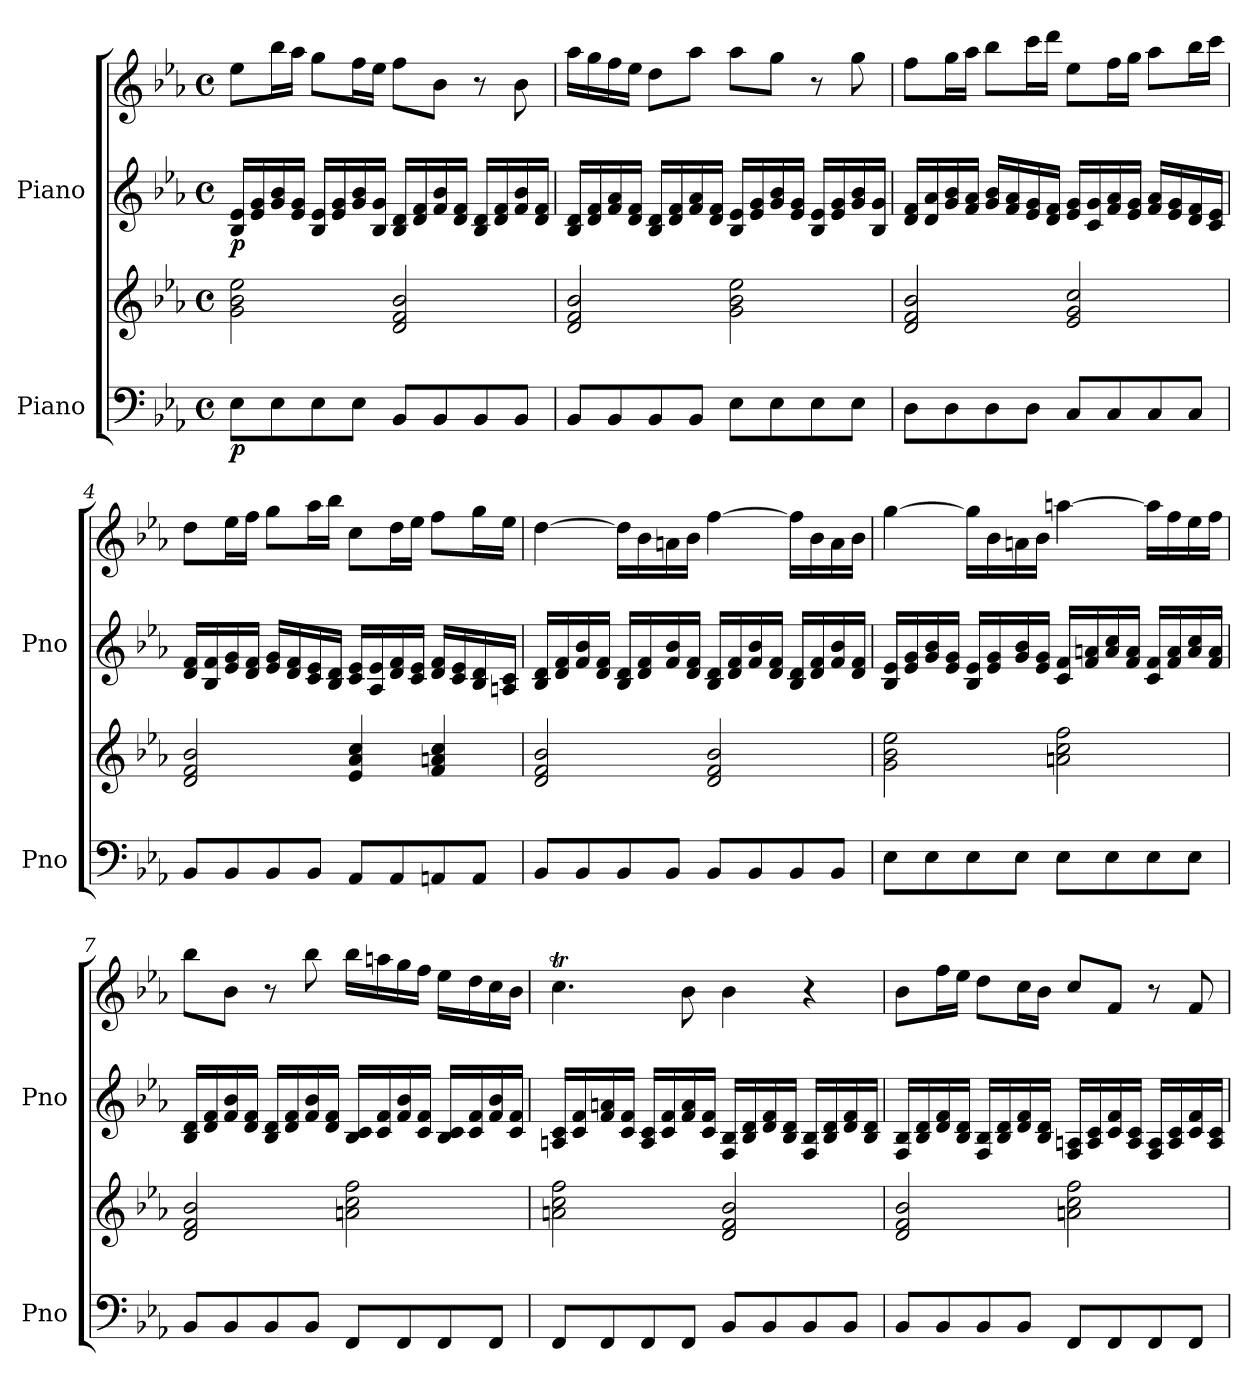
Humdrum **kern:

**kern	**kern	**dynam	**kern	**kern	**dynam
*part2	*part2	*part2	*part1	*part1	*part1
*staff4	*staff3	*staff3/4	*staff2	*staff1	*staff1/2
*I"Piano	*	*	*I"Piano	*	*
*I'Pno	*	*	*I'Pno	*	*
*clefF4	*clefG2	*	*clefG2	*clefG2	*
*k[b-e-a-]	*k[b-e-a-]	*	*k[b-e-a-]	*k[b-e-a-]	*
*M4/4	*M4/4	*	*M4/4	*M4/4	*
*met(c)	*met(c)	*	*met(c)	*met(c)	*
*MM45	*MM45	*	*MM45	*MM45	*
=1	=1	=1	=1	=1	=1
!	!	!LO:DY:b=2	!	!	!LO:DY:b=2
8E-\L	2g\ 2b-\ 2ee-\	p	16B-/ 16e-/LL	8ee-\L	p
.	.	.	16e-/ 16g/	.	.
8E-\	.	.	16g/ 16b-/	16bb-\L	.
.	.	.	16e-/ 16g/JJ	16aa-\JJ	.
8E-\	.	.	16B-/ 16e-/LL	8gg\L	.
.	.	.	16e-/ 16g/	.	.
8E-\J	.	.	16g/ 16b-/	16ff\L	.
.	.	.	16B-/ 16g/JJ	16ee-\JJ	.
8BB-/L	2d/ 2f/ 2b-/	.	16B-/ 16d/LL	8ff\L	.
.	.	.	16d/ 16f/	.	.
8BB-/	.	.	16f/ 16b-/	8b-\J	.
.	.	.	16d/ 16f/JJ	.	.
8BB-/	.	.	16B-/ 16d/LL	8r	.
.	.	.	16d/ 16f/	.	.
8BB-/J	.	.	16f/ 16b-/	8b-\	.
.	.	.	16d/ 16f/JJ	.	.
=2	=2	=2	=2	=2	=2
8BB-/L	2d/ 2f/ 2b-/	.	16B-/ 16d/LL	16aa-\LL	.
.	.	.	16d/ 16f/	16gg\	.
8BB-/	.	.	16f/ 16a-/	16ff\	.
.	.	.	16d/ 16f/JJ	16ee-\JJ	.
8BB-/	.	.	16B-/ 16d/LL	8dd\L	.
.	.	.	16d/ 16f/	.	.
8BB-/J	.	.	16f/ 16a-/	8aa-\J	.
.	.	.	16d/ 16f/JJ	.	.
8E-\L	2g\ 2b-\ 2ee-\	.	16B-/ 16e-/LL	8aa-\L	.
.	.	.	16e-/ 16g/	.	.
8E-\	.	.	16g/ 16b-/	8gg\J	.
.	.	.	16e-/ 16g/JJ	.	.
8E-\	.	.	16B-/ 16e-/LL	8r	.
.	.	.	16e-/ 16g/	.	.
8E-\J	.	.	16g/ 16b-/	8gg\	.
.	.	.	16B-/ 16g/JJ	.	.
!!LO:LB:g=z
=3	=3	=3	=3	=3	=3
8D\L	2d/ 2f/ 2b-/	.	16d/ 16f/LL	8ff\L	.
.	.	.	16d/ 16a-/	.	.
8D\	.	.	16g/ 16b-/	16gg\L	.
.	.	.	16f/ 16a-/JJ	16aa-\JJ	.
8D\	.	.	16g/ 16b-/LL	8bb-\L	.
.	.	.	16f/ 16a-/	.	.
8D\J	.	.	16e-/ 16g/	16ccc\L	.
.	.	.	16d/ 16f/JJ	16ddd\JJ	.
8C/L	2e-/ 2g/ 2cc/	.	16e-/ 16g/LL	8ee-\L	.
.	.	.	16c/ 16g/	.	.
8C/	.	.	16f/ 16a-/	16ff\L	.
.	.	.	16e-/ 16g/JJ	16gg\JJ	.
8C/	.	.	16f/ 16a-/LL	8aa-\L	.
.	.	.	16e-/ 16g/	.	.
8C/J	.	.	16d/ 16f/	16bb-\L	.
.	.	.	16c/ 16e-/JJ	16ccc\JJ	.
=4	=4	=4	=4	=4	=4
8BB-/L	2d/ 2f/ 2b-/	.	16d/ 16f/LL	8dd\L	.
.	.	.	16B-/ 16f/	.	.
8BB-/	.	.	16e-/ 16g/	16ee-\L	.
.	.	.	16d/ 16f/JJ	16ff\JJ	.
8BB-/	.	.	16e-/ 16g/LL	8gg\L	.
.	.	.	16d/ 16f/	.	.
8BB-/J	.	.	16c/ 16e-/	16aa-\L	.
.	.	.	16B-/ 16d/JJ	16bb-\JJ	.
8AA-/L	4e-/ 4a-/ 4cc/	.	16c/ 16e-/LL	8cc\L	.
.	.	.	16A-/ 16e-/	.	.
8AA-/	.	.	16d/ 16f/	16dd\L	.
.	.	.	16c/ 16e-/JJ	16ee-\JJ	.
8AAn/	4f/ 4an/ 4cc/	.	16d/ 16f/LL	8ff\L	.
.	.	.	16c/ 16e-/	.	.
8AA/J	.	.	16B-/ 16d/	16gg\L	.
.	.	.	16An/ 16c/JJ	16ee-\JJ	.
!!LO:LB:g=z
=5	=5	=5	=5	=5	=5
8BB-/L	2d/ 2f/ 2b-/	.	16B-/ 16d/LL	[4dd\	.
.	.	.	16d/ 16f/	.	.
8BB-/	.	.	16f/ 16b-/	.	.
.	.	.	16d/ 16f/JJ	.	.
8BB-/	.	.	16B-/ 16d/LL	16dd\LL]	.
.	.	.	16d/ 16f/	16b-\	.
8BB-/J	.	.	16f/ 16b-/	16an\	.
.	.	.	16d/ 16f/JJ	16b-\JJ	.
8BB-/L	2d/ 2f/ 2b-/	.	16B-/ 16d/LL	[4ff\	.
.	.	.	16d/ 16f/	.	.
8BB-/	.	.	16f/ 16b-/	.	.
.	.	.	16d/ 16f/JJ	.	.
8BB-/	.	.	16B-/ 16d/LL	16ff\LL]	.
.	.	.	16d/ 16f/	16b-\	.
8BB-/J	.	.	16f/ 16b-/	16a\	.
.	.	.	16d/ 16f/JJ	16b-\JJ	.
=6	=6	=6	=6	=6	=6
8E-\L	2g\ 2b-\ 2ee-\	.	16B-/ 16e-/LL	[4gg\	.
.	.	.	16e-/ 16g/	.	.
8E-\	.	.	16g/ 16b-/	.	.
.	.	.	16e-/ 16g/JJ	.	.
8E-\	.	.	16B-/ 16e-/LL	16gg\LL]	.
.	.	.	16e-/ 16g/	16b-\	.
8E-\J	.	.	16g/ 16b-/	16an\	.
.	.	.	16e-/ 16g/JJ	16b-\JJ	.
8E-\L	2an\ 2cc\ 2ff\	.	16c/ 16f/LL	[4aan\	.
.	.	.	16f/ 16an/	.	.
8E-\	.	.	16a/ 16cc/	.	.
.	.	.	16f/ 16a/JJ	.	.
8E-\	.	.	16c/ 16f/LL	16aa\LL]	.
.	.	.	16f/ 16a/	16ff\	.
8E-\J	.	.	16a/ 16cc/	16ee-\	.
.	.	.	16f/ 16a/JJ	16ff\JJ	.
!!LO:PB:g=z
=7	=7	=7	=7	=7	=7
8BB-/L	2d/ 2f/ 2b-/	.	16B-/ 16d/LL	8bb-\L	.
.	.	.	16d/ 16f/	.	.
8BB-/	.	.	16f/ 16b-/	8b-\J	.
.	.	.	16d/ 16f/JJ	.	.
8BB-/	.	.	16B-/ 16d/LL	8r	.
.	.	.	16d/ 16f/	.	.
8BB-/J	.	.	16f/ 16b-/	8bb-\	.
.	.	.	16d/ 16f/JJ	.	.
8FF/L	2an\ 2cc\ 2ff\	.	16B-/ 16c/LL	16bb-\LL	.
.	.	.	16c/ 16f/	16aan\	.
8FF/	.	.	16f/ 16b-/	16gg\	.
.	.	.	16c/ 16f/JJ	16ff\JJ	.
8FF/	.	.	16B-/ 16c/LL	16ee-\LL	.
.	.	.	16c/ 16f/	16dd\	.
8FF/J	.	.	16f/ 16b-/	16cc\	.
.	.	.	16c/ 16f/JJ	16b-\JJ	.
=8	=8	=8	=8	=8	=8
8FF/L	2an\ 2cc\ 2ff\	.	16An/ 16c/LL	4.ccT\	.
.	.	.	16c/ 16f/	.	.
8FF/	.	.	16f/ 16an/	.	.
.	.	.	16c/ 16f/JJ	.	.
8FF/	.	.	16A/ 16c/LL	.	.
.	.	.	16c/ 16f/	.	.
8FF/J	.	.	16f/ 16a/	8b-\	.
.	.	.	16c/ 16f/JJ	.	.
8BB-/L	2d/ 2f/ 2b-/	.	16F/ 16B-/LL	4b-\	.
.	.	.	16B-/ 16d/	.	.
8BB-/	.	.	16d/ 16f/	.	.
.	.	.	16B-/ 16d/JJ	.	.
8BB-/	.	.	16F/ 16B-/LL	4r	.
.	.	.	16B-/ 16d/	.	.
8BB-/J	.	.	16d/ 16f/	.	.
.	.	.	16B-/ 16d/JJ	.	.
!!LO:LB:g=z
=9	=9	=9	=9	=9	=9
8BB-/L	2d/ 2f/ 2b-/	.	16F/ 16B-/LL	8b-\L	.
.	.	.	16B-/ 16d/	.	.
8BB-/	.	.	16d/ 16f/	16ff\L	.
.	.	.	16B-/ 16d/JJ	16ee-\JJ	.
8BB-/	.	.	16F/ 16B-/LL	8dd\L	.
.	.	.	16B-/ 16d/	.	.
8BB-/J	.	.	16d/ 16f/	16cc\L	.
.	.	.	16B-/ 16d/JJ	16b-\JJ	.
8FF/L	2an\ 2cc\ 2ff\	.	16F/ 16An/LL	8cc/L	.
.	.	.	16A/ 16c/	.	.
8FF/	.	.	16c/ 16f/	8f/J	.
.	.	.	16A/ 16c/JJ	.	.
8FF/	.	.	16F/ 16A/LL	8r	.
.	.	.	16A/ 16c/	.	.
8FF/J	.	.	16c/ 16f/	8f/	.
.	.	.	16A/ 16c/JJ	.	.
=	=	=	=	=	=
*-	*-	*-	*-	*-	*-
